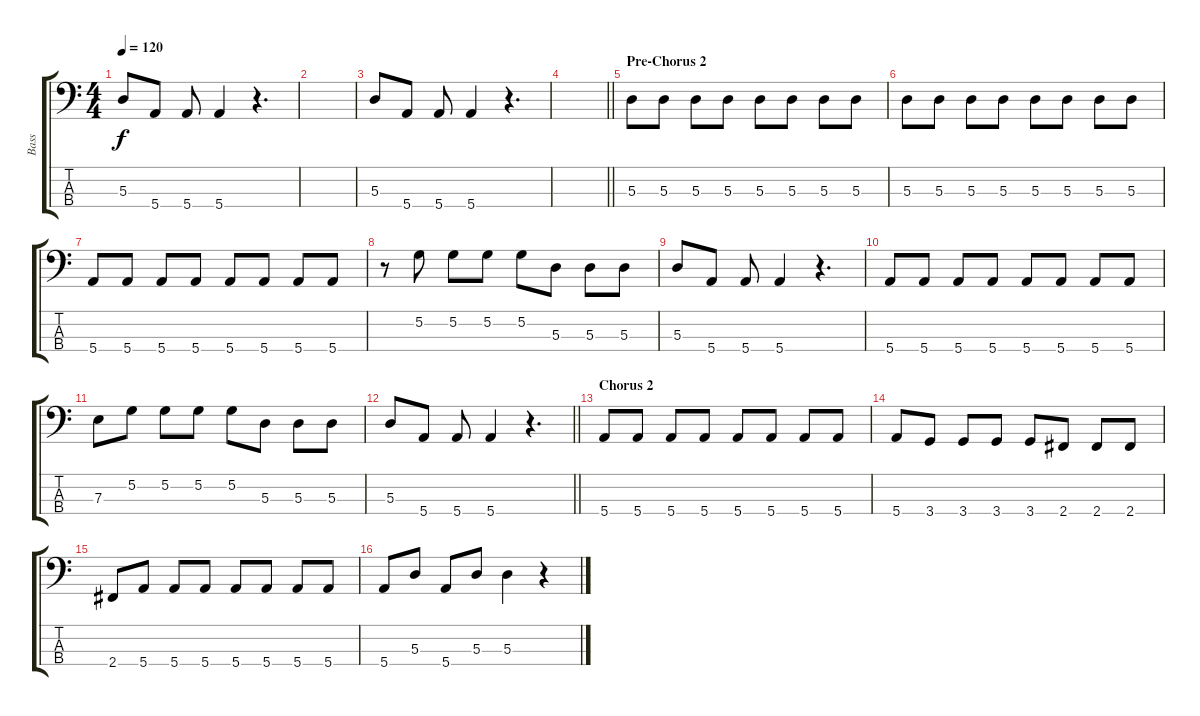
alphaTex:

\track ("Bass" "Bass") {instrument electricbassfinger}
\staff {score tabs}
\tuning (G2 D2 A1 E1) {hide}
\ts (4 4)
\tempo 120
\clef f4
\ks c
5.3.8{dy f} 5.4.8 5.4.8 5.4.4 r.4{d} |
|
5.3.8 5.4.8 5.4.8 5.4.4 r.4{d} |
\barLineRight lightlight
|
\section ("" "Pre-Chorus 2")
5.3.8 5.3.8 5.3.8 5.3.8 5.3.8 5.3.8 5.3.8 5.3.8 |
5.3.8 5.3.8 5.3.8 5.3.8 5.3.8 5.3.8 5.3.8 5.3.8 |
5.4.8 5.4.8 5.4.8 5.4.8 5.4.8 5.4.8 5.4.8 5.4.8 |
r.8 5.2.8 5.2.8 5.2.8 5.2.8 5.3.8 5.3.8 5.3.8 |
5.3.8 5.4.8 5.4.8 5.4.4 r.4{d} |
5.4.8 5.4.8 5.4.8 5.4.8 5.4.8 5.4.8 5.4.8 5.4.8 |
7.3.8 5.2.8 5.2.8 5.2.8 5.2.8 5.3.8 5.3.8 5.3.8 |
\barLineRight lightlight
5.3.8 5.4.8 5.4.8 5.4.4 r.4{d} |
\section ("" "Chorus 2")
5.4.8 5.4.8 5.4.8 5.4.8 5.4.8 5.4.8 5.4.8 5.4.8 |
5.4.8 3.4.8 3.4.8 3.4.8 3.4.8 2.4.8 2.4.8 2.4.8 |
2.4.8 5.4.8 5.4.8 5.4.8 5.4.8 5.4.8 5.4.8 5.4.8 |
5.4.8 5.3.8 5.4.8 5.3.8 5.3.4 r.4
